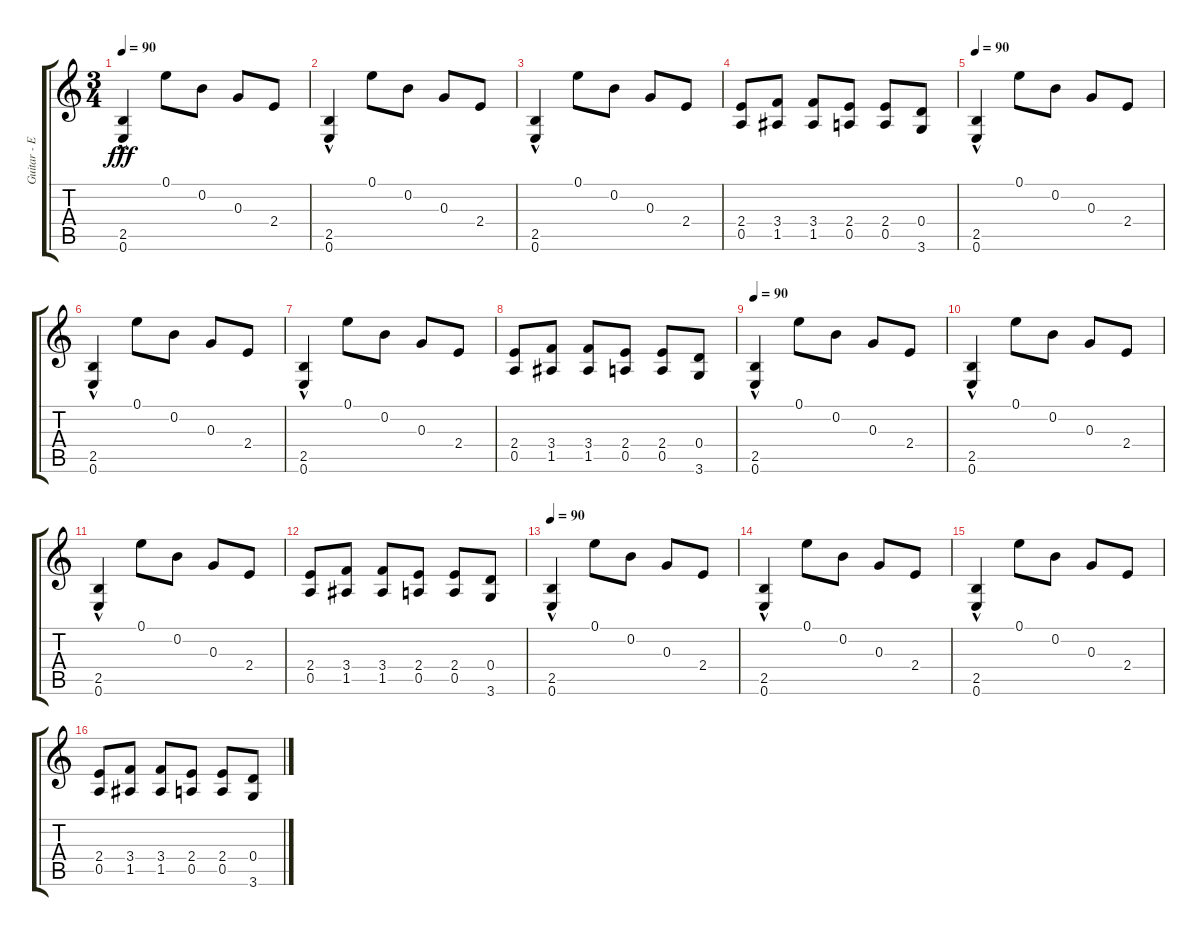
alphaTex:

\track ("Guitar - Euronymous" "Guitar - E") {instrument overdrivenguitar}
\staff {score tabs}
\tuning (E4 B3 G3 D3 A2 E2) {hide}
\ts (3 4)
\tempo 90
\clef g2
\ks c
(2.5{hac} 0.6{hac}).4{dy fff} 0.1.8 0.2.8 0.3.8 2.4.8 |
(2.5{hac} 0.6{hac}).4 0.1.8 0.2.8 0.3.8 2.4.8 |
(2.5{hac} 0.6{hac}).4 0.1.8 0.2.8 0.3.8 2.4.8 |
(2.4 0.5).8 (3.4 1.5).8 (3.4 1.5).8 (2.4 0.5).8 (2.4 0.5).8 (0.4 3.6).8 |
\tempo 90
(2.5{hac} 0.6{hac}).4 0.1.8 0.2.8 0.3.8 2.4.8 |
(2.5{hac} 0.6{hac}).4 0.1.8 0.2.8 0.3.8 2.4.8 |
(2.5{hac} 0.6{hac}).4 0.1.8 0.2.8 0.3.8 2.4.8 |
(2.4 0.5).8 (3.4 1.5).8 (3.4 1.5).8 (2.4 0.5).8 (2.4 0.5).8 (0.4 3.6).8 |
\tempo 90
(2.5{hac} 0.6{hac}).4 0.1.8 0.2.8 0.3.8 2.4.8 |
(2.5{hac} 0.6{hac}).4 0.1.8 0.2.8 0.3.8 2.4.8 |
(2.5{hac} 0.6{hac}).4 0.1.8 0.2.8 0.3.8 2.4.8 |
(2.4 0.5).8 (3.4 1.5).8 (3.4 1.5).8 (2.4 0.5).8 (2.4 0.5).8 (0.4 3.6).8 |
\tempo 90
(2.5{hac} 0.6{hac}).4 0.1.8 0.2.8 0.3.8 2.4.8 |
(2.5{hac} 0.6{hac}).4 0.1.8 0.2.8 0.3.8 2.4.8 |
(2.5{hac} 0.6{hac}).4 0.1.8 0.2.8 0.3.8 2.4.8 |
(2.4 0.5).8 (3.4 1.5).8 (3.4 1.5).8 (2.4 0.5).8 (2.4 0.5).8 (0.4 3.6).8
